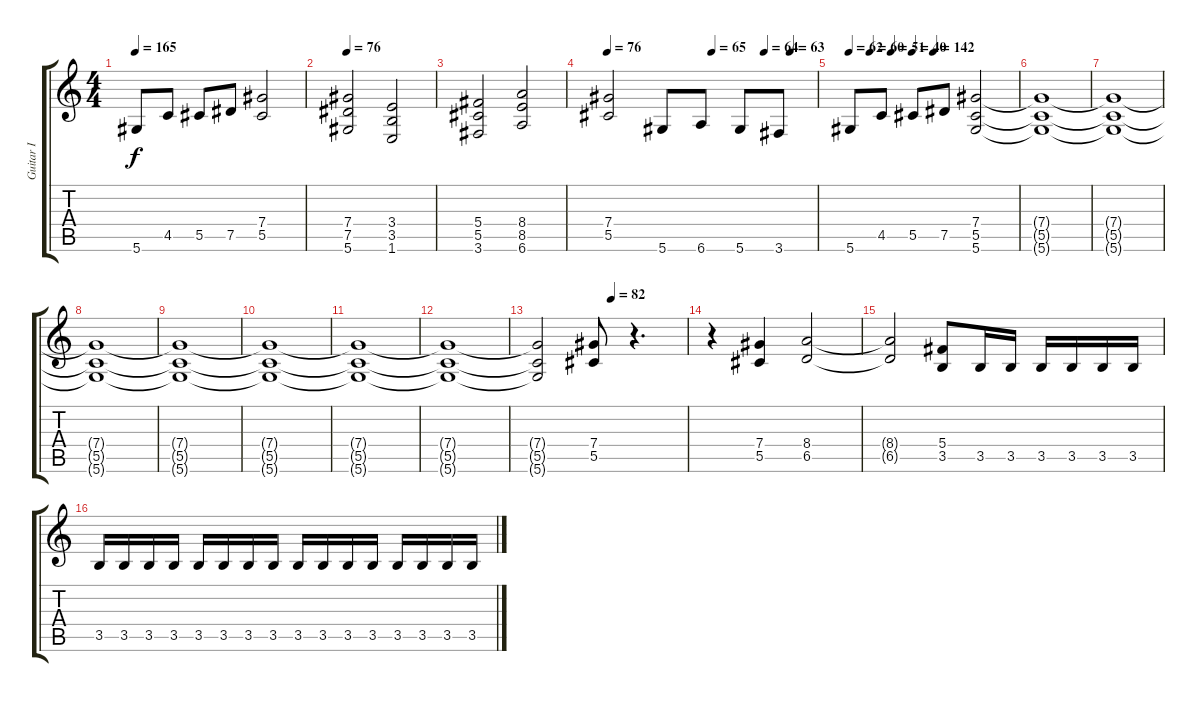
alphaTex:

\track ("Guitar I" "Guitar I") {instrument overdrivenguitar}
\staff {score tabs}
\tuning (Eb4 Bb3 Gb3 Db3 Ab2 Eb2) {hide}
\ts (4 4)
\tempo 165
\clef g2
\ks c
5.6.8{dy f} 4.5.8 5.5.8 7.5.8 (7.4 5.5).2 |
\tempo 76
(7.4 7.5 5.6).2 (3.4 3.5 1.6).2 |
(5.4 5.5 3.6).2 (8.4 8.5 6.6).2 |
\tempo 76
\tempo (65 0.5)
\tempo (64 0.75)
\tempo (63 0.875)
(7.4 5.5).2 5.6.8 6.6.8 5.6.8 3.6.8 |
\tempo 62
\tempo (60 0.125)
\tempo (51 0.25)
\tempo (40 0.375)
\tempo (142 0.5)
5.6.8 4.5.8 5.5.8 7.5.8 (7.4 5.5 5.6).2{volume 16 balance 8} |
(7.4{t} 5.5{t} 5.6{t}).1 |
(7.4{t} 5.5{t} 5.6{t}).1 |
(7.4{t} 5.5{t} 5.6{t}).1 |
(7.4{t} 5.5{t} 5.6{t}).1 |
(7.4{t} 5.5{t} 5.6{t}).1 |
(7.4{t} 5.5{t} 5.6{t}).1 |
(7.4{t} 5.5{t} 5.6{t}).1 |
\tempo (82 0.5)
(7.4{t} 5.5{t} 5.6{t}).2 (7.4 5.5).8{volume 16 balance 8} r.4{d} |
r.4 (7.4 5.5).4 (8.4 6.5).2 |
(8.4{t} 6.5{t}).2 (5.4 3.5).8 3.5.16 3.5.16 3.5.16 3.5.16 3.5.16 3.5.16 |
3.5.16 3.5.16 3.5.16 3.5.16 3.5.16 3.5.16 3.5.16 3.5.16 3.5.16 3.5.16 3.5.16 3.5.16 3.5.16 3.5.16 3.5.16 3.5.16
